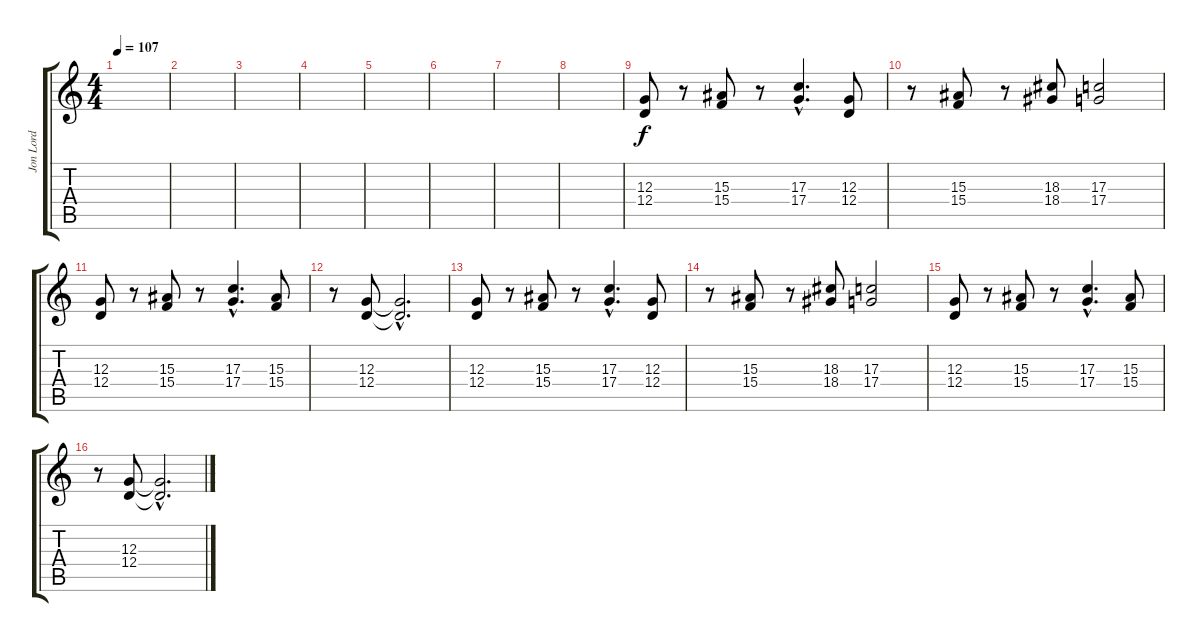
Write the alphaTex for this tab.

\track ("Jon Lord " "Jon Lord ") {instrument drawbarorgan}
\staff {score tabs}
\tuning (E4 B3 G3 D3 A2 E2) {hide}
\ts (4 4)
\tempo 107
\clef g2
\ks c
|
|
|
|
|
|
|
|
(12.3 12.4).8 r.8 (15.3 15.4).8 r.8 (17.3{hac} 17.4{hac}).4{d} (12.3 12.4).8 |
r.8 (15.3 15.4).8 r.8 (18.3 18.4).8 (17.3 17.4).2 |
(12.3 12.4).8 r.8 (15.3 15.4).8 r.8 (17.3{hac} 17.4{hac}).4{d} (15.3 15.4).8 |
r.8 (12.3 12.4).8 (12.3{hac t} 12.4{hac t}).2{d} |
(12.3 12.4).8 r.8 (15.3 15.4).8 r.8 (17.3{hac} 17.4{hac}).4{d} (12.3 12.4).8 |
r.8 (15.3 15.4).8 r.8 (18.3 18.4).8 (17.3 17.4).2 |
(12.3 12.4).8 r.8 (15.3 15.4).8 r.8 (17.3{hac} 17.4{hac}).4{d} (15.3 15.4).8 |
r.8 (12.3 12.4).8 (12.3{hac t} 12.4{hac t}).2{d}
